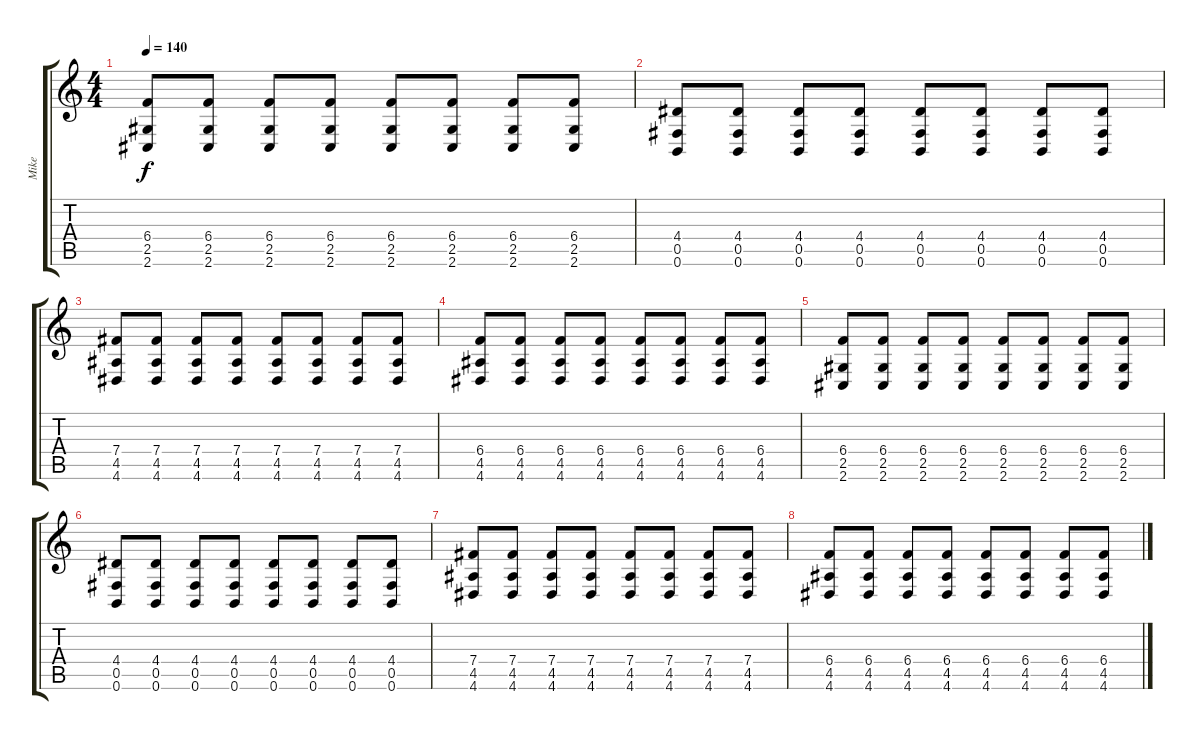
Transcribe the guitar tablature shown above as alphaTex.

\track ("Mike" "Mike") {instrument distortionguitar}
\staff {score tabs}
\tuning (Db4 Ab3 E3 B2 Gb2 B1) {hide}
\ts (4 4)
\tempo 140
\clef g2
\ks c
(6.4 2.5 2.6).8{dy f} (6.4 2.5 2.6).8 (6.4 2.5 2.6).8 (6.4 2.5 2.6).8 (6.4 2.5 2.6).8 (6.4 2.5 2.6).8 (6.4 2.5 2.6).8 (6.4 2.5 2.6).8 |
(4.4 0.5 0.6).8 (4.4 0.5 0.6).8 (4.4 0.5 0.6).8 (4.4 0.5 0.6).8 (4.4 0.5 0.6).8 (4.4 0.5 0.6).8 (4.4 0.5 0.6).8 (4.4 0.5 0.6).8 |
(7.4 4.5 4.6).8 (7.4 4.5 4.6).8 (7.4 4.5 4.6).8 (7.4 4.5 4.6).8 (7.4 4.5 4.6).8 (7.4 4.5 4.6).8 (7.4 4.5 4.6).8 (7.4 4.5 4.6).8 |
(6.4 4.5 4.6).8 (6.4 4.5 4.6).8 (6.4 4.5 4.6).8 (6.4 4.5 4.6).8 (6.4 4.5 4.6).8 (6.4 4.5 4.6).8 (6.4 4.5 4.6).8 (6.4 4.5 4.6).8 |
(6.4 2.5 2.6).8 (6.4 2.5 2.6).8 (6.4 2.5 2.6).8 (6.4 2.5 2.6).8 (6.4 2.5 2.6).8 (6.4 2.5 2.6).8 (6.4 2.5 2.6).8 (6.4 2.5 2.6).8 |
(4.4 0.5 0.6).8 (4.4 0.5 0.6).8 (4.4 0.5 0.6).8 (4.4 0.5 0.6).8 (4.4 0.5 0.6).8 (4.4 0.5 0.6).8 (4.4 0.5 0.6).8 (4.4 0.5 0.6).8 |
(7.4 4.5 4.6).8 (7.4 4.5 4.6).8 (7.4 4.5 4.6).8 (7.4 4.5 4.6).8 (7.4 4.5 4.6).8 (7.4 4.5 4.6).8 (7.4 4.5 4.6).8 (7.4 4.5 4.6).8 |
(6.4 4.5 4.6).8 (6.4 4.5 4.6).8 (6.4 4.5 4.6).8 (6.4 4.5 4.6).8 (6.4 4.5 4.6).8 (6.4 4.5 4.6).8 (6.4 4.5 4.6).8 (6.4 4.5 4.6).8
